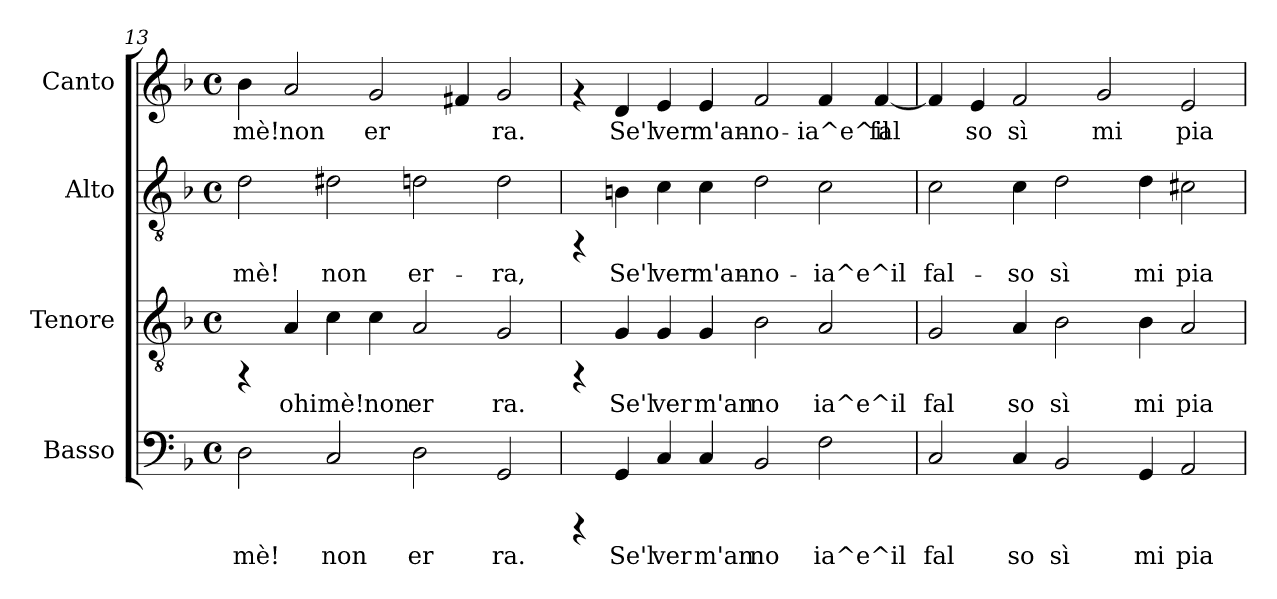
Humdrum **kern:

**kern	**text	**kern	**text	**kern	**text	**kern	**text
*part4	*part4	*part3	*part3	*part2	*part2	*part1	*part1
*staff4	*staff4	*staff3	*staff3	*staff2	*staff2	*staff1	*staff1
*I"Basso	*	*I"Tenore	*	*I"Alto	*	*I"Canto	*
*clefF4	*	*clefGv2	*	*clefGv2	*	*clefG2	*
*ITrd-3c-5	*	*	*	*ITrd-3c-5	*	*ITrd-3c-5	*
*k[b-e-]	*	*k[b-]	*	*k[b-e-]	*	*k[b-e-]	*
*B-:	*	*F:	*	*B-:	*	*B-:	*
*M4/4	*	*M4/4	*	*M4/4	*	*M4/4	*
*met(c)	*	*met(c)	*	*met(c)	*	*met(c)	*
=13	=13	=13	=13	=13	=13	=13	=13
!	!LO:LY:b:cj	!	!	!	!LO:LY:b:cj	!	!LO:LY:b:cj
2G\	mè!	4rFF	.	2g\	-mè!	4ee-\	-mè!
!	!	!	!LO:LY:b:cj	!	!	!	!LO:LY:b:cj
.	.	4A/	ohi	.	.	2dd/	non
!	!LO:LY:b:cj	!	!LO:LY:b:cj	!	!LO:LY:b:cj	!	!
2F/	non	4c\	mè!	2g#X\	non	.	.
!	!	!	!LO:LY:b:cj	!	!	!	!LO:LY:b:cj
.	.	4c\	non	.	.	2cc/	er-
!	!LO:LY:b:cj	!	!LO:LY:b:cj	!	!LO:LY:b:cj	!	!
2G\	er	2A/	er	2g\	er-	.	.
!	!	!	!	!	!	!	!LO:LY:b:cj
.	.	.	.	.	.	4b/	--
!	!LO:LY:b:cj	!	!LO:LY:b:cj	!	!LO:LY:b:cj	!	!LO:LY:b:cj
2C/	ra.	2G/	ra.	2g\	-ra,	2cc/	-ra.
=14	=14	=14	=14	=14	=14	=14	=14
4rCCC	.	4rFF	.	4rFF	.	4rf	.
!	!LO:LY:b:cj	!	!LO:LY:b:cj	!	!LO:LY:b:cj	!	!LO:LY:b:cj
4C/	Se'l	4G/	Se'l	4en\	Se'l	4g/	Se'l
!	!LO:LY:b:cj	!	!LO:LY:b:cj	!	!LO:LY:b:cj	!	!LO:LY:b:cj
4F/	ver	4G/	ver	4f\	ver	4a/	ver
!	!LO:LY:b:cj	!	!LO:LY:b:cj	!	!LO:LY:b:cj	!	!LO:LY:b:cj
4F/	m'an	4G/	m'an	4f\	m'an-	4a/	m'an-
!	!LO:LY:b:cj	!	!LO:LY:b:cj	!	!LO:LY:b:cj	!	!LO:LY:b:cj
2E-/	no	2B-\	no	2g\	-no-	2b-/	-no-
!	!LO:LY:b:cj	!	!LO:LY:b:cj	!	!LO:LY:b:cj	!	!LO:LY:b:cj
2B-\	ia^e^il	2A/	ia^e^il	2f\	-ia^e^il	4b-/	-ia^e^il
!	!	!	!	!	!	!	!LO:LY:b:cj
.	.	.	.	.	.	[<4b-/	fal-
=15	=15	=15	=15	=15	=15	=15	=15
!	!LO:LY:b:cj	!	!LO:LY:b:cj	!	!LO:LY:b:cj	!	!LO:LY:b:cj
2F/	fal	2G/	fal	2f\	fal-	4b-/]	--
!	!	!	!	!	!	!	!LO:LY:b:cj
.	.	.	.	.	.	4a/	-so
!	!LO:LY:b:cj	!	!LO:LY:b:cj	!	!LO:LY:b:cj	!	!LO:LY:b:cj
4F/	so	4A/	so	4f\	-so	2b-/	sì
!	!LO:LY:b:cj	!	!LO:LY:b:cj	!	!LO:LY:b:cj	!	!
2E-/	sì	2B-\	sì	2g\	sì	.	.
!	!	!	!	!	!	!	!LO:LY:b:cj
.	.	.	.	.	.	2cc/	mi
!	!LO:LY:b:cj	!	!LO:LY:b:cj	!	!LO:LY:b:cj	!	!
4C/	mi	4B-\	mi	4g\	mi	.	.
!	!LO:LY:b:cj	!	!LO:LY:b:cj	!	!LO:LY:b:cj	!	!LO:LY:b:cj
2D/	pia	2A/	pia	2f#X\	pia-	2a/	pia-
=	=	=	=	=	=	=	=
*-	*-	*-	*-	*-	*-	*-	*-
